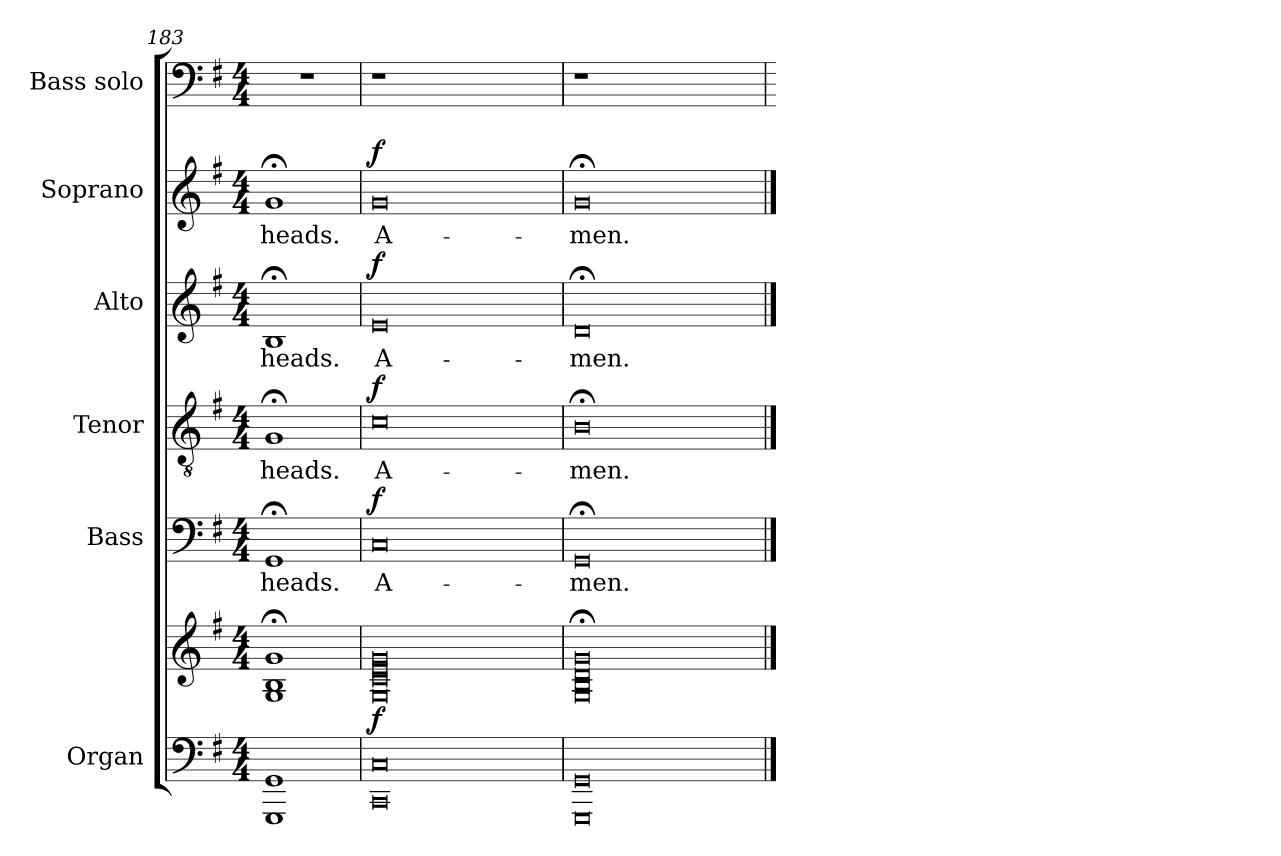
**kern	**kern	**dynam	**kern	**text	**dynam	**kern	**text	**dynam	**kern	**text	**dynam	**kern	**text	**dynam	**kern
*part6	*part6	*part6	*part5	*part5	*part5	*part4	*part4	*part4	*part3	*part3	*part3	*part2	*part2	*part2	*part1
*staff7	*staff6	*staff6/7	*staff5	*staff5	*staff5	*staff4	*staff4	*staff4	*staff3	*staff3	*staff3	*staff2	*staff2	*staff2	*staff1
*I"Organ	*	*	*I"Bass	*	*	*I"Tenor	*	*	*I"Alto	*	*	*I"Soprano	*	*	*I"Bass solo
*	*	*	*I'B	*	*	*I'T	*	*	*I'A	*	*	*I'S	*	*	*I'B
*clefF4	*clefG2	*	*clefF4	*	*	*clefGv2	*	*	*clefG2	*	*	*clefG2	*	*	*clefF4
*k[f#]	*k[f#]	*	*k[f#]	*	*	*k[f#]	*	*	*k[f#]	*	*	*k[f#]	*	*	*k[f#]
*G:	*G:	*	*G:	*	*	*G:	*	*	*G:	*	*	*G:	*	*	*G:
*M4/4	*M4/4	*	*M4/4	*	*	*M4/4	*	*	*M4/4	*	*	*M4/4	*	*	*M4/4
=183	=183	=183	=183	=183	=183	=183	=183	=183	=183	=183	=183	=183	=183	=183	=183
!	!	!	!	!LO:LY:b	!	!	!LO:LY:b	!	!	!LO:LY:b	!	!	!LO:LY:b	!	!
1GGG 1GG	1G;< 1B;< 1g;<	.	1GG;<	heads.	.	1G;<	heads.	.	1B;<	heads.	.	1g;<	heads.	.	1r
=184	=184	=184	=184	=184	=184	=184	=184	=184	=184	=184	=184	=184	=184	=184	=184
!	!	!LO:DY:a=2	!	!LO:LY:b	!LO:DY:b	!	!LO:LY:b	!LO:DY:b	!	!LO:LY:b	!LO:DY:b	!	!LO:LY:b	!LO:DY:b	!
0CC 0C	0G 0c 0e 0g	f	0C	A-	f	0c	A-	f	0e	A-	f	0g	A-	f	1r
.	.	.	.	.	.	.	.	.	.	.	.	.	.	.	1ryy
=185	=185	=185	=185	=185	=185	=185	=185	=185	=185	=185	=185	=185	=185	=185	=185
!	!	!	!	!LO:LY:b	!	!	!LO:LY:b	!	!	!LO:LY:b	!	!	!LO:LY:b	!	!
0GGG 0GG	0G;< 0B;< 0d;< 0g;<	.	0GG;<	-men.	.	0B;<	-men.	.	0d;<	-men.	.	0g;<	-men.	.	1r
.	.	.	.	.	.	.	.	.	.	.	.	.	.	.	1ryy
==	==	=	==	=	=	==	=	=	==	=	=	==	=	=	=
*-	*-	*-	*-	*-	*-	*-	*-	*-	*-	*-	*-	*-	*-	*-	*-
